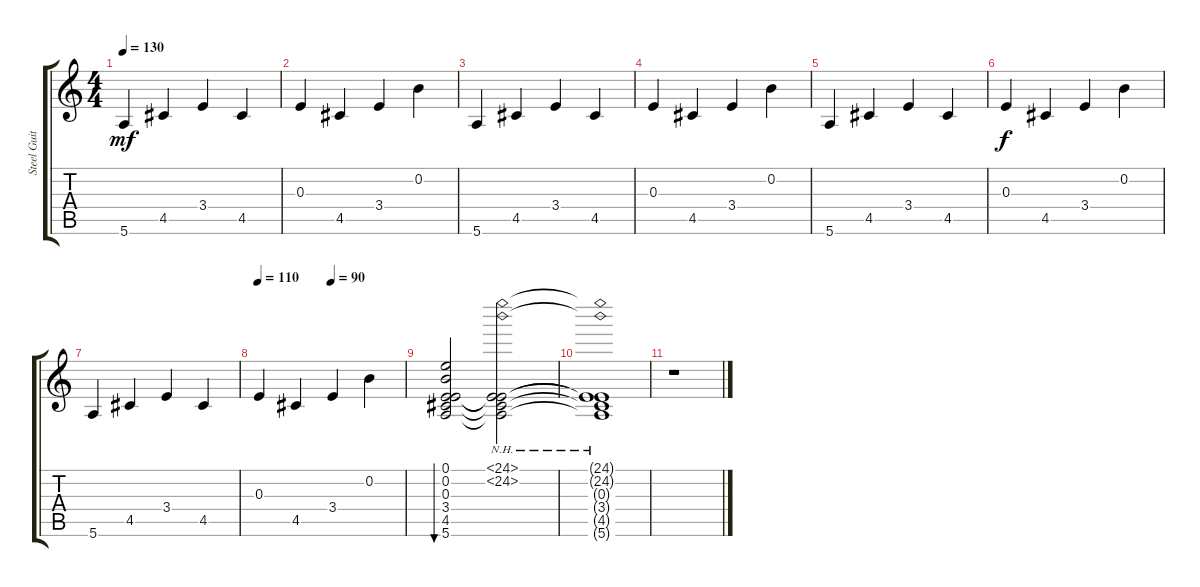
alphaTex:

\track ("Steel Guitar" "Steel Guit") {instrument acousticguitarsteel}
\staff {score tabs}
\tuning (E4 B3 E3 Db3 A2 E2) {hide}
\ts (4 4)
\tempo 130
\clef g2
\ks c
5.6.4{dy mf} 4.5.4 3.4.4 4.5.4 |
0.3.4 4.5.4 3.4.4 0.2.4 |
5.6.4 4.5.4 3.4.4 4.5.4 |
0.3.4 4.5.4 3.4.4 0.2.4 |
5.6.4 4.5.4 3.4.4 4.5.4 |
0.3.4{dy f} 4.5.4 3.4.4 0.2.4 |
5.6.4 4.5.4 3.4.4 4.5.4 |
\tempo 110
\tempo (90 0.5)
0.3.4 4.5.4 3.4.4 0.2.4 |
(0.1 0.2 0.3 3.4 4.5 5.6).2{bu 120} (24.1{nh} 24.2{nh} 0.3{t} 3.4{t} 4.5{t} 5.6{t}).2 |
(24.1{nh t} 24.2{nh t} 0.3{t} 3.4{t} 4.5{t} 5.6{t}).1 |
r.1
